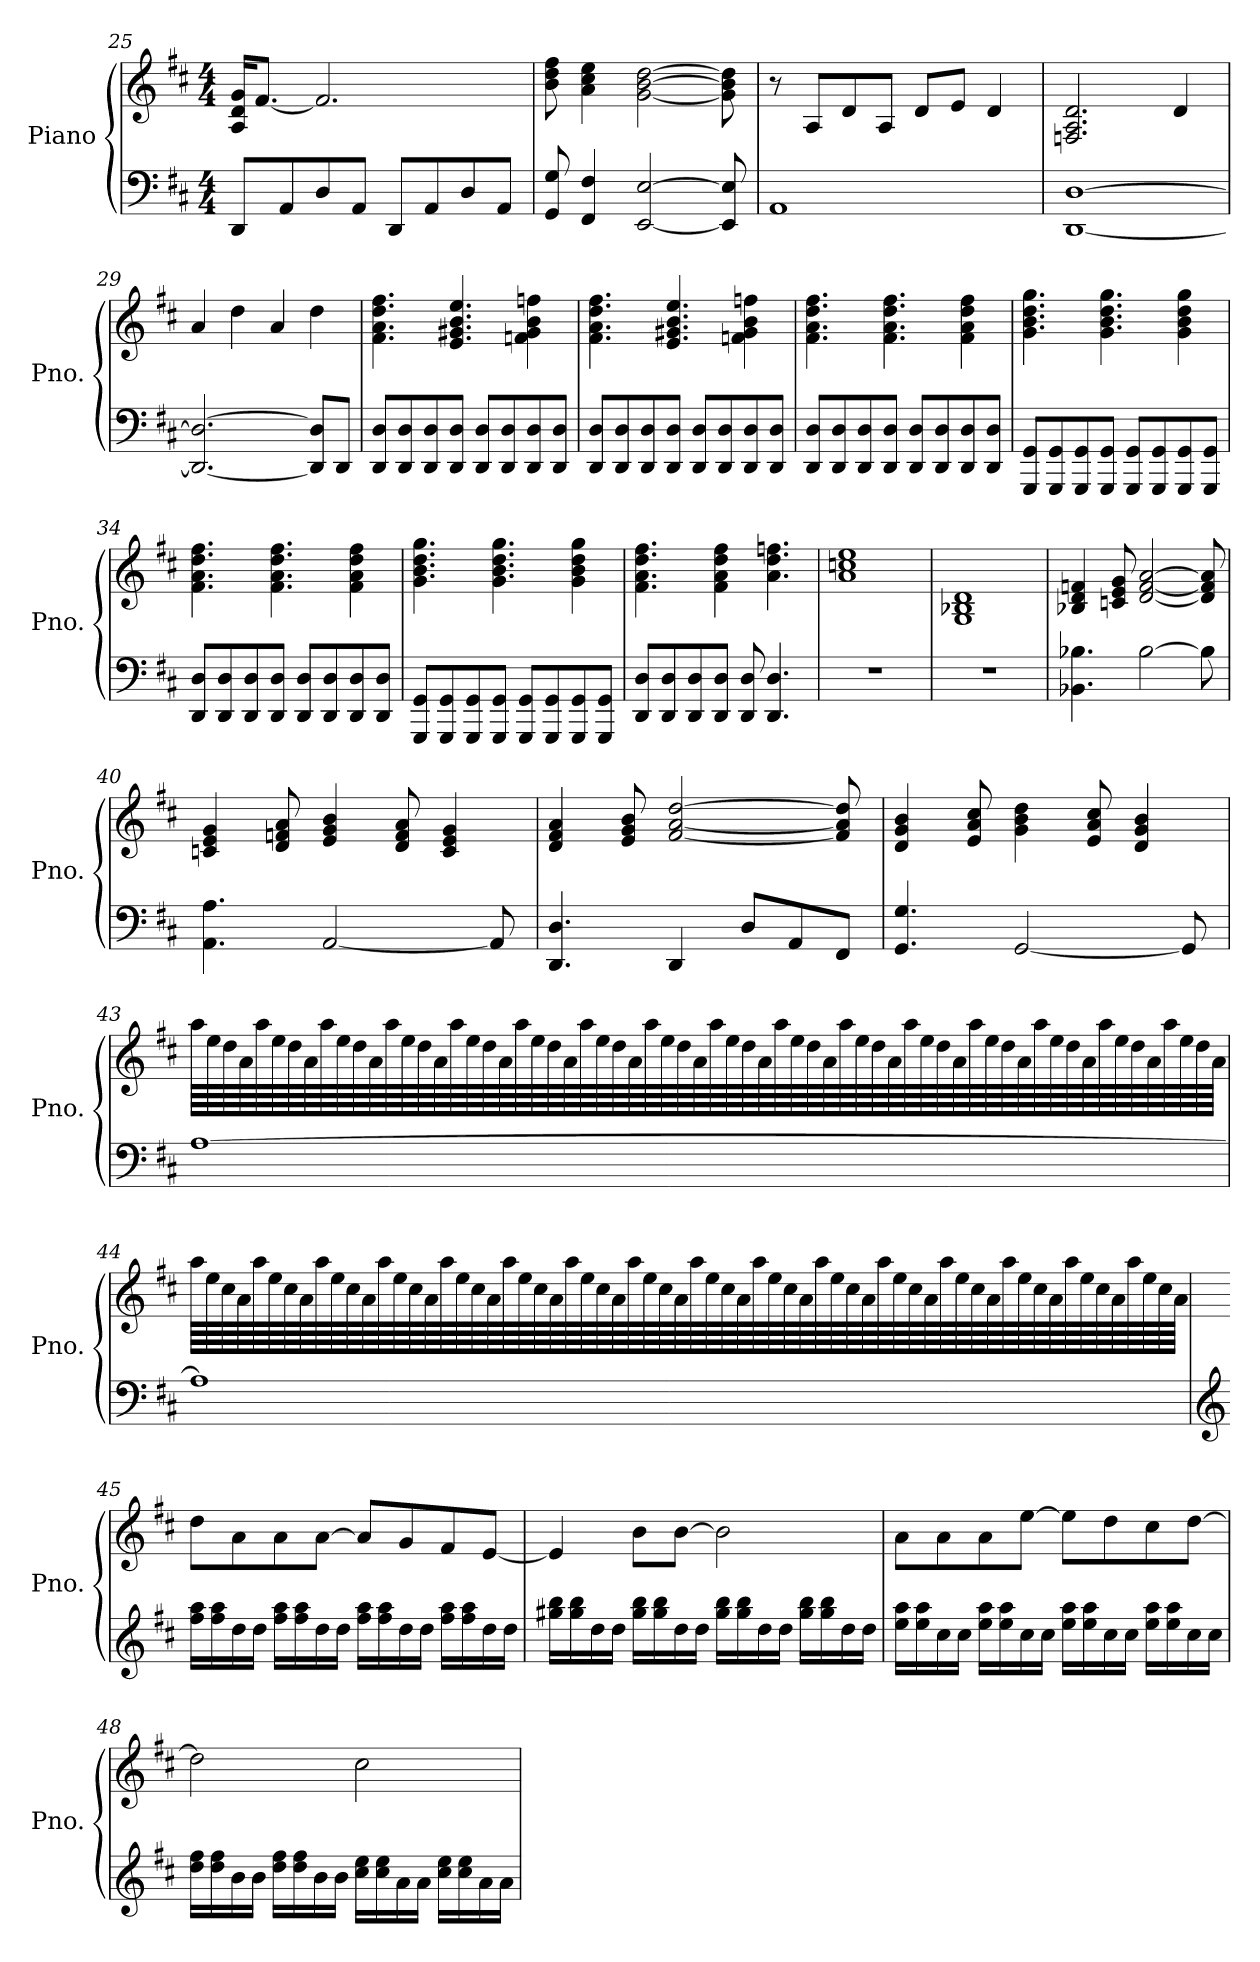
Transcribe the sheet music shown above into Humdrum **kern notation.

**kern	**kern
*part1	*part1
*staff2	*staff1
*I"Piano	*
*I'Pno.	*
!!LO:LB:g=z
*clefF4	*clefG2
*k[f#c#]	*k[f#c#]
*M4/4	*M4/4
=25	=25
8DD/L	16A/ 16d/ 16g/KL
.	[8.f#/J
8AA/	.
8D/	2.f#/]
8AA/J	.
8DD/L	.
8AA/	.
8D/	.
8AA/J	.
=26	=26
8GG/ 8G/	8b\ 8dd\ 8ff#\
4FF#/ 4F#/	4a\ 4cc#\ 4ee\
[2EE/ [2E/	[2g\ [2b\ [2dd\
8EE/] 8E/]	8g\] 8b\] 8dd\]
=27	=27
1AA	8r
.	8A/L
.	8d/
.	8A/J
.	8d/L
.	8e/J
.	4d/
=28	=28
[1DD [1D	2.Fn/ 2.A/ 2.d/
.	4d/
=29	=29
2.DD/_ 2.D/_	4a/
.	4dd\
.	4a/
8DD/] 8D/]L	4dd\
8DD/J	.
=30	=30
8DD/ 8D/L	4.f#\ 4.a\ 4.dd\ 4.ff#\
8DD/ 8D/	.
8DD/ 8D/	.
8DD/ 8D/J	4.e/ 4.g#X/ 4.b/ 4.ee/
8DD/ 8D/L	.
8DD/ 8D/	.
8DD/ 8D/	4fn\ 4g#\ 4b\ 4ffn\
8DD/ 8D/J	.
!!LO:LB:g=z
=31	=31
8DD/ 8D/L	4.f#\ 4.a\ 4.dd\ 4.ff#\
8DD/ 8D/	.
8DD/ 8D/	.
8DD/ 8D/J	4.e/ 4.g#X/ 4.b/ 4.ee/
8DD/ 8D/L	.
8DD/ 8D/	.
8DD/ 8D/	4fn\ 4g#\ 4b\ 4ffn\
8DD/ 8D/J	.
=32	=32
8DD/ 8D/L	4.f#\ 4.a\ 4.dd\ 4.ff#\
8DD/ 8D/	.
8DD/ 8D/	.
8DD/ 8D/J	4.f#\ 4.a\ 4.dd\ 4.ff#\
8DD/ 8D/L	.
8DD/ 8D/	.
8DD/ 8D/	4f#\ 4a\ 4dd\ 4ff#\
8DD/ 8D/J	.
=33	=33
8GGG/ 8GG/L	4.g\ 4.b\ 4.dd\ 4.gg\
8GGG/ 8GG/	.
8GGG/ 8GG/	.
8GGG/ 8GG/J	4.g\ 4.b\ 4.dd\ 4.gg\
8GGG/ 8GG/L	.
8GGG/ 8GG/	.
8GGG/ 8GG/	4g\ 4b\ 4dd\ 4gg\
8GGG/ 8GG/J	.
=34	=34
8DD/ 8D/L	4.f#\ 4.a\ 4.dd\ 4.ff#\
8DD/ 8D/	.
8DD/ 8D/	.
8DD/ 8D/J	4.f#\ 4.a\ 4.dd\ 4.ff#\
8DD/ 8D/L	.
8DD/ 8D/	.
8DD/ 8D/	4f#\ 4a\ 4dd\ 4ff#\
8DD/ 8D/J	.
!!LO:LB:g=z
=35	=35
8GGG/ 8GG/L	4.g\ 4.b\ 4.dd\ 4.gg\
8GGG/ 8GG/	.
8GGG/ 8GG/	.
8GGG/ 8GG/J	4.g\ 4.b\ 4.dd\ 4.gg\
8GGG/ 8GG/L	.
8GGG/ 8GG/	.
8GGG/ 8GG/	4g\ 4b\ 4dd\ 4gg\
8GGG/ 8GG/J	.
=36	=36
8DD/ 8D/L	4.f#\ 4.a\ 4.dd\ 4.ff#\
8DD/ 8D/	.
8DD/ 8D/	.
8DD/ 8D/J	4f#\ 4a\ 4dd\ 4ff#\
8DD/ 8D/	.
4.DD/ 4.D/	4.a\ 4.dd\ 4.ffn\
=37	=37
1r	1a 1ccn 1ee
=38	=38
1r	1G 1B-X 1d
=39	=39
4.BB-X\ 4.B-X\	4B-X/ 4d/ 4fn/
.	8cn/ 8e/ 8g/
[2B-\	[2d/ [2f/ [2a/
8B-\]	8d/] 8f/] 8a/]
=40	=40
4.AA\ 4.A\	4cn/ 4e/ 4g/
.	8d/ 8fn/ 8a/
[2AA/	4e/ 4g/ 4b/
.	8d/ 8f/ 8a/
.	4c/ 4e/ 4g/
8AA/]	.
!!LO:LB:g=z
=41	=41
4.DD/ 4.D/	4d/ 4f#/ 4a/
.	8e/ 8g/ 8b/
4DD/	[2f#/ [2a/ [2dd/
8D/L	.
8AA/	.
8FF#/J	8f#/] 8a/] 8dd/]
=42	=42
4.GG/ 4.G/	4d/ 4g/ 4b/
.	8e/ 8a/ 8cc#/
[2GG/	4g\ 4b\ 4dd\
.	8e/ 8a/ 8cc#/
.	4d/ 4g/ 4b/
8GG/]	.
!!LO:PB:g=z
=43	=43
[1A	64aa\LLLL
.	64ee\
.	64dd\
.	64a\
.	64aa\
.	64ee\
.	64dd\
.	64a\
.	64aa\
.	64ee\
.	64dd\
.	64a\
.	64aa\
.	64ee\
.	64dd\
.	64a\
.	64aa\
.	64ee\
.	64dd\
.	64a\
.	64aa\
.	64ee\
.	64dd\
.	64a\
.	64aa\
.	64ee\
.	64dd\
.	64a\
.	64aa\
.	64ee\
.	64dd\
.	64a\
.	64aa\
.	64ee\
.	64dd\
.	64a\
.	64aa\
.	64ee\
.	64dd\
.	64a\
.	64aa\
.	64ee\
.	64dd\
.	64a\
.	64aa\
.	64ee\
.	64dd\
.	64a\
.	64aa\
.	64ee\
.	64dd\
.	64a\
.	64aa\
.	64ee\
.	64dd\
.	64a\
.	64aa\
.	64ee\
.	64dd\
.	64a\
.	64aa\
.	64ee\
.	64dd\
.	64a\JJJJ
!!LO:LB:g=z
=44	=44
1A]	64aa\LLLL
.	64ee\
.	64cc#\
.	64a\
.	64aa\
.	64ee\
.	64cc#\
.	64a\
.	64aa\
.	64ee\
.	64cc#\
.	64a\
.	64aa\
.	64ee\
.	64cc#\
.	64a\
.	64aa\
.	64ee\
.	64cc#\
.	64a\
.	64aa\
.	64ee\
.	64cc#\
.	64a\
.	64aa\
.	64ee\
.	64cc#\
.	64a\
.	64aa\
.	64ee\
.	64cc#\
.	64a\
.	64aa\
.	64ee\
.	64cc#\
.	64a\
.	64aa\
.	64ee\
.	64cc#\
.	64a\
.	64aa\
.	64ee\
.	64cc#\
.	64a\
.	64aa\
.	64ee\
.	64cc#\
.	64a\
.	64aa\
.	64ee\
.	64cc#\
.	64a\
.	64aa\
.	64ee\
.	64cc#\
.	64a\
.	64aa\
.	64ee\
.	64cc#\
.	64a\
.	64aa\
.	64ee\
.	64cc#\
.	64a\JJJJ
!!LO:LB:g=z
=45	=45
*clefG2	*
16ff#\ 16aa\LL	8dd\L
16ff#\ 16aa\	.
16dd\	8a\
16dd\JJ	.
16ff#\ 16aa\LL	8a\
16ff#\ 16aa\	.
16dd\	[8a\J
16dd\JJ	.
16ff#\ 16aa\LL	8a/L]
16ff#\ 16aa\	.
16dd\	8g/
16dd\JJ	.
16ff#\ 16aa\LL	8f#/
16ff#\ 16aa\	.
16dd\	[8e/J
16dd\JJ	.
=46	=46
16gg#X\ 16bb\LL	4e/]
16gg#\ 16bb\	.
16dd\	.
16dd\JJ	.
16gg#\ 16bb\LL	8b\L
16gg#\ 16bb\	.
16dd\	[8b\J
16dd\JJ	.
16gg#\ 16bb\LL	2b\]
16gg#\ 16bb\	.
16dd\	.
16dd\JJ	.
16gg#\ 16bb\LL	.
16gg#\ 16bb\	.
16dd\	.
16dd\JJ	.
!!LO:LB:g=z
=47	=47
16ee\ 16aa\LL	8a\L
16ee\ 16aa\	.
16cc#\	8a\
16cc#\JJ	.
16ee\ 16aa\LL	8a\
16ee\ 16aa\	.
16cc#\	[8ee\J
16cc#\JJ	.
16ee\ 16aa\LL	8ee\L]
16ee\ 16aa\	.
16cc#\	8dd\
16cc#\JJ	.
16ee\ 16aa\LL	8cc#\
16ee\ 16aa\	.
16cc#\	[8dd\J
16cc#\JJ	.
=48	=48
16dd\ 16ff#\LL	2dd\]
16dd\ 16ff#\	.
16b\	.
16b\JJ	.
16dd\ 16ff#\LL	.
16dd\ 16ff#\	.
16b\	.
16b\JJ	.
16cc#\ 16ee\LL	2cc#\
16cc#\ 16ee\	.
16a\	.
16a\JJ	.
16cc#\ 16ee\LL	.
16cc#\ 16ee\	.
16a\	.
16a\JJ	.
=	=
*-	*-
